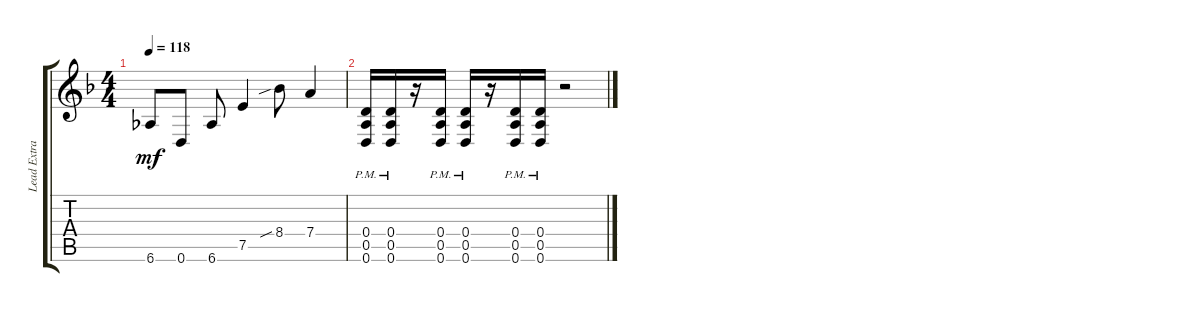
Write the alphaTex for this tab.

\track ("Lead Extra" "Lead Extra") {instrument distortionguitar}
\staff {score tabs}
\tuning (E4 B3 G3 D3 A2 D2) {hide}
\ts (4 4)
\tempo 118
\clef g2
\ks f
6.6{t}.8{dy mf} 0.6.8 6.6.8 7.5.4 8.4{sib}.8 7.4.4 |
(0.4{pm} 0.5{pm} 0.6{pm}).16 (0.4{pm} 0.5{pm} 0.6{pm}).16 r.16 (0.4{pm} 0.5{pm} 0.6{pm}).16 (0.4{pm} 0.5{pm} 0.6{pm}).16 r.16 (0.4{pm} 0.5{pm} 0.6{pm}).16 (0.4{pm} 0.5{pm} 0.6{pm}).16 r.2
